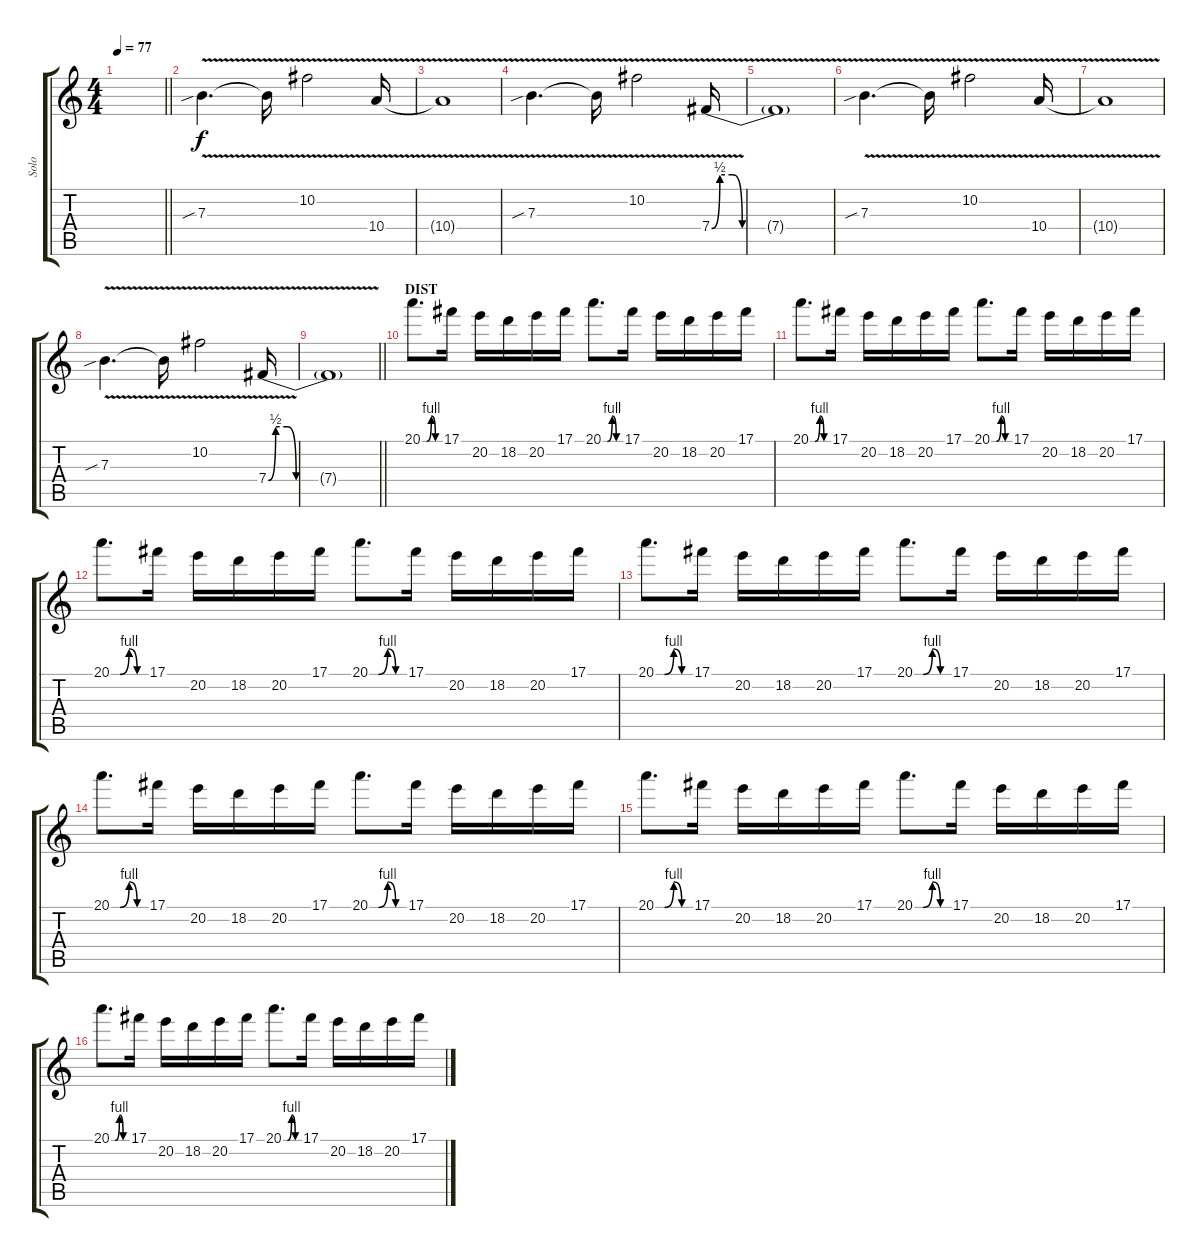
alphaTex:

\track ("Solo" "Solo") {instrument distortionguitar}
\staff {score tabs}
\tuning (Db4 Ab3 E3 B2 Gb2 B1) {hide}
\ts (4 4)
\tempo 77
\clef g2
\barLineRight lightlight
\ks c
|
7.3{v sib}.4{d} 7.3{t}.16 10.2{v}.2 10.4{v}.16 |
10.4{t}.1 |
7.3{v sib}.4{d} 7.3{t}.16 10.2{v}.2 7.4{be (custom 0 0 4 2 10 2 15 0 21 0 60 0) v}.16 |
7.4{t}.1 |
7.3{v sib}.4{d} 7.3{t}.16 10.2{v}.2 10.4{v}.16 |
10.4{t}.1 |
7.3{v sib}.4{d} 7.3{t}.16 10.2{v}.2 7.4{be (custom 0 0 4 2 10 2 15 0 21 0 60 0) v}.16 |
\barLineRight lightlight
7.4{t}.1 |
\section ("" "DIST")
20.1{be (custom 0 0 15 0 31 4 45 0 60 0)}.8{d} 17.1.16 20.2.16 18.2.16 20.2.16 17.1.16 20.1{be (custom 0 0 15 0 31 4 45 0 60 0)}.8{d} 17.1.16 20.2.16 18.2.16 20.2.16 17.1.16 |
20.1{be (custom 0 0 15 0 31 4 45 0 60 0)}.8{d} 17.1.16 20.2.16 18.2.16 20.2.16 17.1.16 20.1{be (custom 0 0 15 0 31 4 45 0 60 0)}.8{d} 17.1.16 20.2.16 18.2.16 20.2.16 17.1.16 |
20.1{be (custom 0 0 15 0 31 4 45 0 60 0)}.8{d} 17.1.16 20.2.16 18.2.16 20.2.16 17.1.16 20.1{be (custom 0 0 15 0 31 4 45 0 60 0)}.8{d} 17.1.16 20.2.16 18.2.16 20.2.16 17.1.16 |
20.1{be (custom 0 0 15 0 31 4 45 0 60 0)}.8{d} 17.1.16 20.2.16 18.2.16 20.2.16 17.1.16 20.1{be (custom 0 0 15 0 31 4 45 0 60 0)}.8{d} 17.1.16 20.2.16 18.2.16 20.2.16 17.1.16 |
20.1{be (custom 0 0 15 0 31 4 45 0 60 0)}.8{d} 17.1.16 20.2.16 18.2.16 20.2.16 17.1.16 20.1{be (custom 0 0 15 0 31 4 45 0 60 0)}.8{d} 17.1.16 20.2.16 18.2.16 20.2.16 17.1.16 |
20.1{be (custom 0 0 15 0 31 4 45 0 60 0)}.8{d} 17.1.16 20.2.16 18.2.16 20.2.16 17.1.16 20.1{be (custom 0 0 15 0 31 4 45 0 60 0)}.8{d} 17.1.16 20.2.16 18.2.16 20.2.16 17.1.16 |
20.1{be (custom 0 0 15 0 31 4 45 0 60 0)}.8{d} 17.1.16 20.2.16 18.2.16 20.2.16 17.1.16 20.1{be (custom 0 0 15 0 31 4 45 0 60 0)}.8{d} 17.1.16 20.2.16 18.2.16 20.2.16 17.1.16
